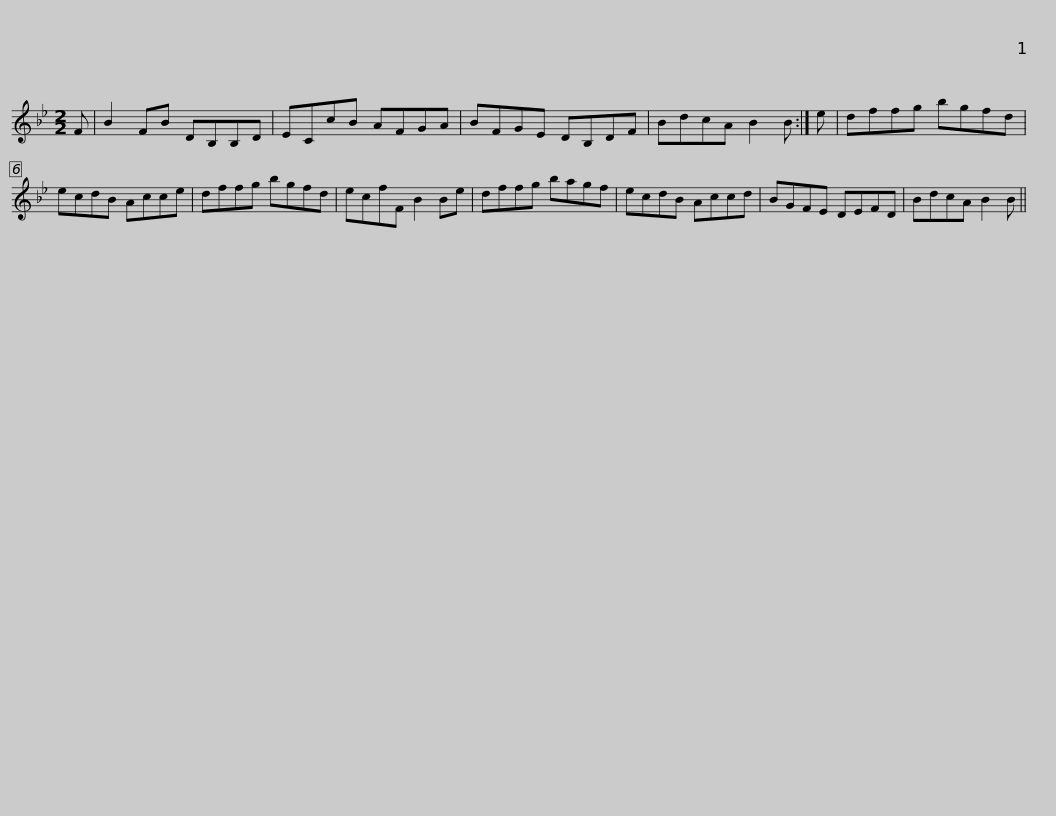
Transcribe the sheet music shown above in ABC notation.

X:1
L:1/8
M:2/2
I:linebreak $
K:Bb
V:1 treble
V:1
 F | B2 FB DB,B,D | ECcB AFGA | BFGE DB,DF | BdcA B2 B :| %5
 e | dffg bgfd |$ ecdB Acce | dffg bgfd | ecfF B2 Be | %10
 dffg bagf | ecdB Accd |$ BGFE DEFD | BdcA B2 B || %14
